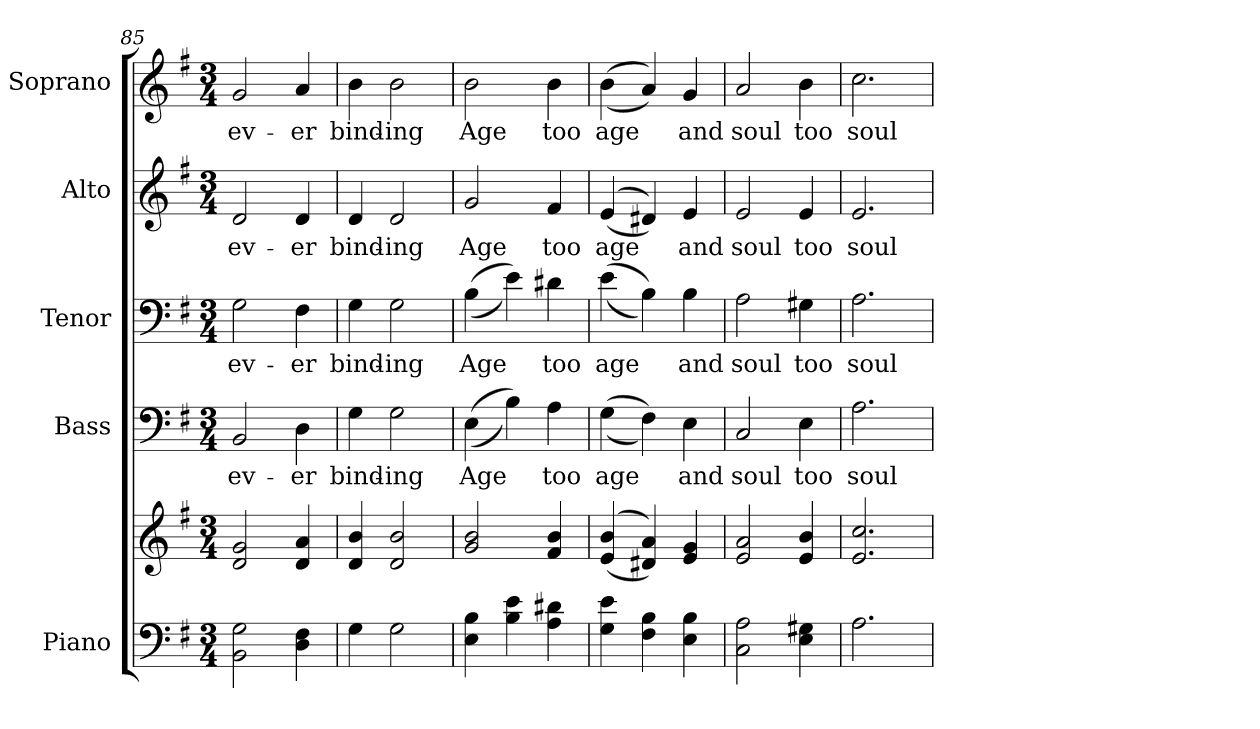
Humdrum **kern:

**kern	**kern	**kern	**text	**kern	**text	**kern	**text	**kern	**text
*part5	*part5	*part4	*part4	*part3	*part3	*part2	*part2	*part1	*part1
*staff6	*staff5	*staff4	*staff4	*staff3	*staff3	*staff2	*staff2	*staff1	*staff1
*I"Piano	*	*I"Bass	*	*I"Tenor	*	*I"Alto	*	*I"Soprano	*
*I'Pno.	*	*I'B.	*	*I'T.	*	*I'A.	*	*I'S.	*
*clefF4	*clefG2	*clefF4	*	*clefF4	*	*clefG2	*	*clefG2	*
*k[f#]	*k[f#]	*k[f#]	*	*k[f#]	*	*k[f#]	*	*k[f#]	*
*G:	*G:	*G:	*	*G:	*	*G:	*	*G:	*
*M3/4	*M3/4	*M3/4	*	*M3/4	*	*M3/4	*	*M3/4	*
=85	=85	=85	=85	=85	=85	=85	=85	=85	=85
!	!	!	!LO:LY:b:color=#000000	!	!	!	!	!	!
!	!	!	!	!	!LO:LY:b:color=#000000	!	!	!	!
!	!	!	!	!	!	!	!LO:LY:b:color=#000000	!	!
!	!	!	!	!	!	!	!	!	!LO:LY:b:color=#000000
2BBi\ 2Gi	2di/ 2gi	2BBi/	ev-	2Gi\	ev-	2di/	ev-	2gi/	ev-
!	!	!	!LO:LY:b:color=#000000	!	!	!	!	!	!
!	!	!	!	!	!LO:LY:b:color=#000000	!	!	!	!
!	!	!	!	!	!	!	!LO:LY:b:color=#000000	!	!
!	!	!	!	!	!	!	!	!	!LO:LY:b:color=#000000
4Di\ 4F#i	4di/ 4ai	4Di\	-er	4F#i\	-er	4di/	-er	4ai/	-er
=86	=86	=86	=86	=86	=86	=86	=86	=86	=86
!	!	!	!LO:LY:b:color=#000000	!	!	!	!	!	!
!	!	!	!	!	!LO:LY:b:color=#000000	!	!	!	!
!	!	!	!	!	!	!	!LO:LY:b:color=#000000	!	!
!	!	!	!	!	!	!	!	!	!LO:LY:b:color=#000000
4Gi\	4di/ 4bi	4Gi\	bind-	4Gi\	bind-	4di/	bind-	4bi\	bind-
!	!	!	!LO:LY:b:color=#000000	!	!	!	!	!	!
!	!	!	!	!	!LO:LY:b:color=#000000	!	!	!	!
!	!	!	!	!	!	!	!LO:LY:b:color=#000000	!	!
!	!	!	!	!	!	!	!	!	!LO:LY:b:color=#000000
2Gi\	2di/ 2bi	2Gi\	-ing	2Gi\	-ing	2di/	-ing	2bi\	-ing
!!LO:PB:g=z
=87	=87	=87	=87	=87	=87	=87	=87	=87	=87
!	!	!	!LO:LY:b:color=#000000	!	!	!	!	!	!
!	!	!	!	!	!LO:LY:b:color=#000000	!	!	!	!
!	!	!	!	!	!	!	!LO:LY:b:color=#000000	!	!
!	!	!	!	!	!	!	!	!	!LO:LY:b:color=#000000
4Ei\ 4Bi	2gi/ 2bi	((4Ei\	Age	((4Bi\	Age	2gi/	Age	2bi\	Age
4Bi\ 4ei	.	4Bi\))	.	4ei\))	.	.	.	.	.
!	!	!	!LO:LY:b:color=#000000	!	!	!	!	!	!
!	!	!	!	!	!LO:LY:b:color=#000000	!	!	!	!
!	!	!	!	!	!	!	!LO:LY:b:color=#000000	!	!
!	!	!	!	!	!	!	!	!	!LO:LY:b:color=#000000
4Ai\ 4d#Xi	4f#i/ 4bi	4Ai\	too	4d#Xi\	too	4f#i/	too	4bi\	too
=88	=88	=88	=88	=88	=88	=88	=88	=88	=88
!	!	!	!LO:LY:b:color=#000000	!	!	!	!	!	!
!	!	!	!	!	!LO:LY:b:color=#000000	!	!	!	!
!	!	!	!	!	!	!	!LO:LY:b:color=#000000	!	!
!	!	!	!	!	!	!	!	!	!LO:LY:b:color=#000000
4Gi\ 4ei	((4ei/ 4bi	((4Gi\	age	((4ei\	age	((4ei/	age	((4bi\	age
4F#i\ 4Bi	4d#Xi/ 4ai))	4F#i\))	.	4Bi\))	.	4d#Xi/))	.	4ai/))	.
!	!	!	!LO:LY:b:color=#000000	!	!	!	!	!	!
!	!	!	!	!	!LO:LY:b:color=#000000	!	!	!	!
!	!	!	!	!	!	!	!LO:LY:b:color=#000000	!	!
!	!	!	!	!	!	!	!	!	!LO:LY:b:color=#000000
4Ei\ 4Bi	4ei/ 4gi	4Ei\	and	4Bi\	and	4ei/	and	4gi/	and
=89	=89	=89	=89	=89	=89	=89	=89	=89	=89
!	!	!	!LO:LY:b:color=#000000	!	!	!	!	!	!
!	!	!	!	!	!LO:LY:b:color=#000000	!	!	!	!
!	!	!	!	!	!	!	!LO:LY:b:color=#000000	!	!
!	!	!	!	!	!	!	!	!	!LO:LY:b:color=#000000
2Ci\ 2Ai	2ei/ 2ai	2Ci/	soul	2Ai\	soul	2ei/	soul	2ai/	soul
!	!	!	!LO:LY:b:color=#000000	!	!	!	!	!	!
!	!	!	!	!	!LO:LY:b:color=#000000	!	!	!	!
!	!	!	!	!	!	!	!LO:LY:b:color=#000000	!	!
!	!	!	!	!	!	!	!	!	!LO:LY:b:color=#000000
4Ei\ 4G#Xi	4ei/ 4bi	4Ei\	too	4G#Xi\	too	4ei/	too	4bi\	too
!!LO:PB:g=z
=90	=90	=90	=90	=90	=90	=90	=90	=90	=90
!	!	!	!LO:LY:b:color=#000000	!	!	!	!	!	!
!	!	!	!	!	!LO:LY:b:color=#000000	!	!	!	!
!	!	!	!	!	!	!	!LO:LY:b:color=#000000	!	!
!	!	!	!	!	!	!	!	!	!LO:LY:b:color=#000000
2.Ai\	2.ei/ 2.cci	2.Ai\	soul	2.Ai\	soul	2.ei/	soul	2.cci\	soul
=	=	=	=	=	=	=	=	=	=
*-	*-	*-	*-	*-	*-	*-	*-	*-	*-
